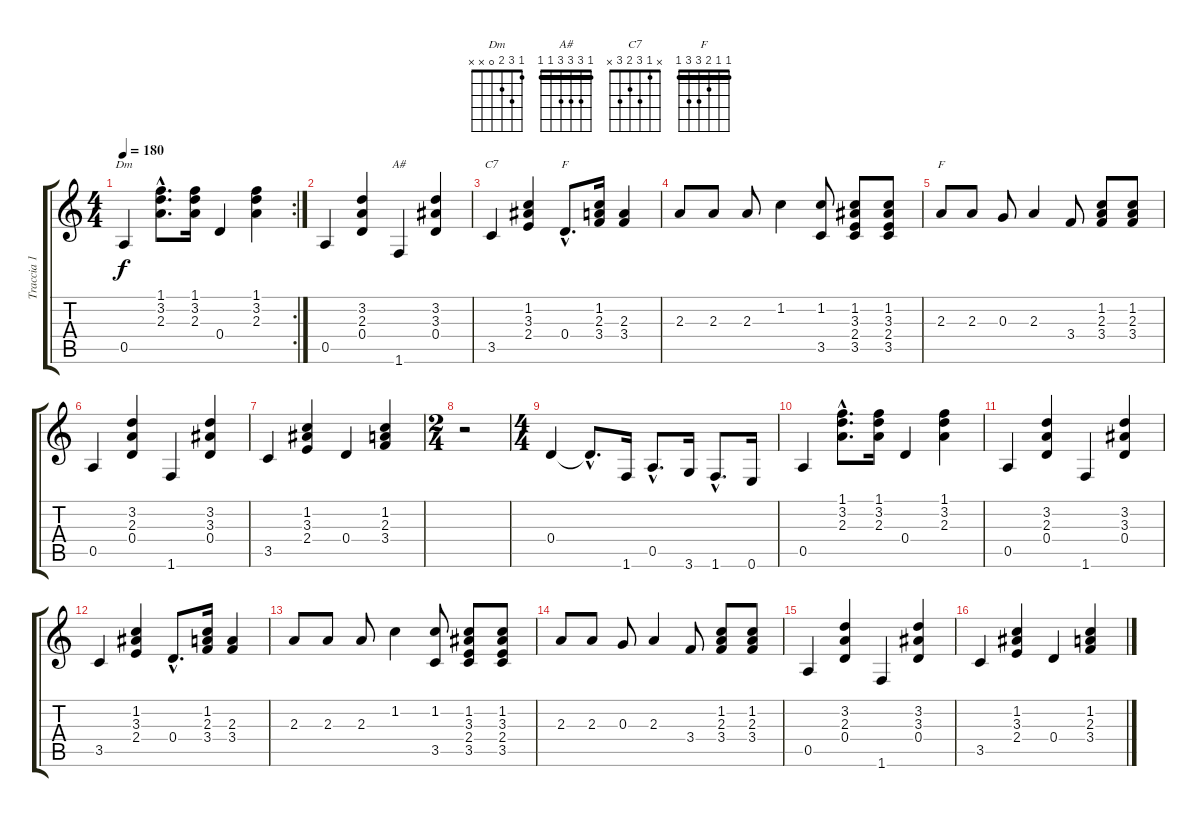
\track ("Traccia 1" "Traccia 1") {instrument acousticguitarsteel}
\staff {score tabs}
\tuning (E4 B3 G3 D3 A2 E2) {hide}
\chord ("Dm" 1 3 2 0 x x)
\chord ("A#" 1 3 3 3 1 1) {barre 1}
\chord ("C7" x 1 3 2 3 x)
\chord ("F" 1 1 2 3 0 x) {barre 1}
\chord ("F" 1 1 2 3 3 1) {barre 1}
\rc 2
\ts (4 4)
\tempo 180
\clef g2
\ks c
0.5.4{ch "Dm" dy f instrument acousticguitarsteel} (1.1{hac} 3.2{hac} 2.3{hac}).8{d} (1.1 3.2 2.3).16 0.4.4 (1.1 3.2 2.3).4 |
0.5.4 (3.2 2.3 0.4).4 1.6.4{ch "A#"} (3.2 3.3 0.4).4 |
3.5.4{ch "C7"} (1.2 3.3 2.4).4 0.4{hac}.8{d ch "F"} (1.2 2.3 3.4).16 (2.3 3.4).4 |
2.3.8 2.3.8 2.3.8 1.2.4 (1.2 3.5).8 (1.2 3.3 2.4 3.5).8 (1.2 3.3 2.4 3.5).8 |
2.3.8{ch "F"} 2.3.8 0.3.8 2.3.4 3.4.8 (1.2 2.3 3.4).8 (1.2 2.3 3.4).8 |
0.5.4 (3.2 2.3 0.4).4 1.6.4 (3.2 3.3 0.4).4 |
3.5.4 (1.2 3.3 2.4).4 0.4.4 (1.2 2.3 3.4).4 |
\ts (2 4)
r.2 |
\ts (4 4)
0.4.4 0.4{hac t}.8{d} 1.6.16 0.5{hac}.8{d} 3.6.16 1.6{hac}.8{d} 0.6.16 |
0.5.4 (1.1{hac} 3.2{hac} 2.3{hac}).8{d} (1.1 3.2 2.3).16 0.4.4 (1.1 3.2 2.3).4 |
0.5.4 (3.2 2.3 0.4).4 1.6.4 (3.2 3.3 0.4).4 |
3.5.4 (1.2 3.3 2.4).4 0.4{hac}.8{d} (1.2 2.3 3.4).16 (2.3 3.4).4 |
2.3.8 2.3.8 2.3.8 1.2.4 (1.2 3.5).8 (1.2 3.3 2.4 3.5).8 (1.2 3.3 2.4 3.5).8 |
2.3.8 2.3.8 0.3.8 2.3.4 3.4.8 (1.2 2.3 3.4).8 (1.2 2.3 3.4).8 |
0.5.4 (3.2 2.3 0.4).4 1.6.4 (3.2 3.3 0.4).4 |
3.5.4 (1.2 3.3 2.4).4 0.4.4 (1.2 2.3 3.4).4
